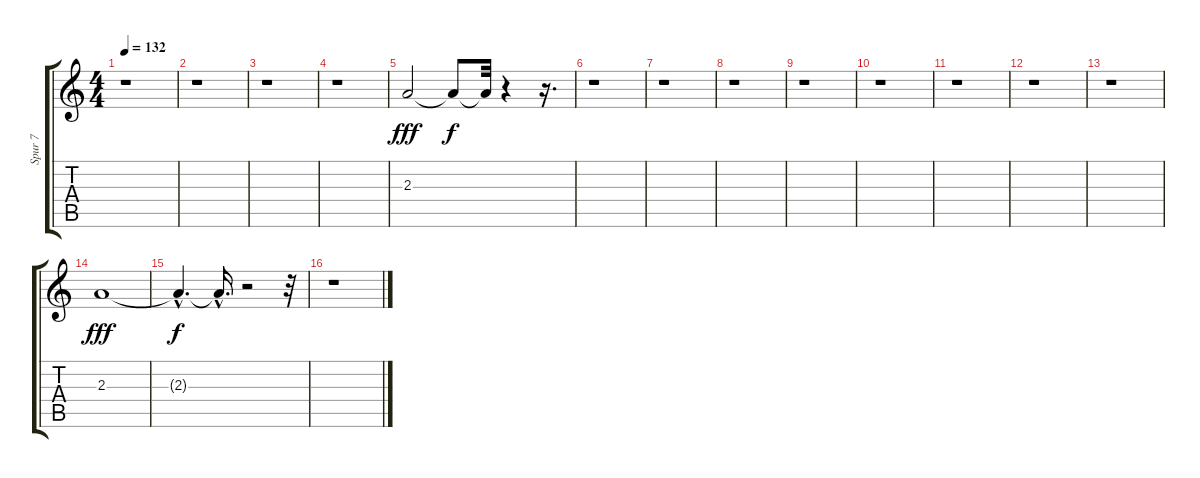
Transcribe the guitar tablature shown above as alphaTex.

\track ("Spur 7" "Spur 7") {instrument electricguitarclean}
\staff {score tabs}
\tuning (E4 B3 G3 D3 A2 E2) {hide}
\ts (4 4)
\tempo 132
\clef g2
\ks c
r.1{dy f} |
r.1 |
r.1 |
r.1 |
2.3.2{dy fff} 2.3{t}.8{dy f} 2.3{t}.32 r.4 r.16{d} |
r.1 |
r.1 |
r.1 |
r.1 |
r.1 |
r.1 |
r.1 |
r.1 |
2.3.1{dy fff} |
2.3{hac t}.4{d dy f} 2.3{hac t}.16{d} r.2 r.32 |
r.1
